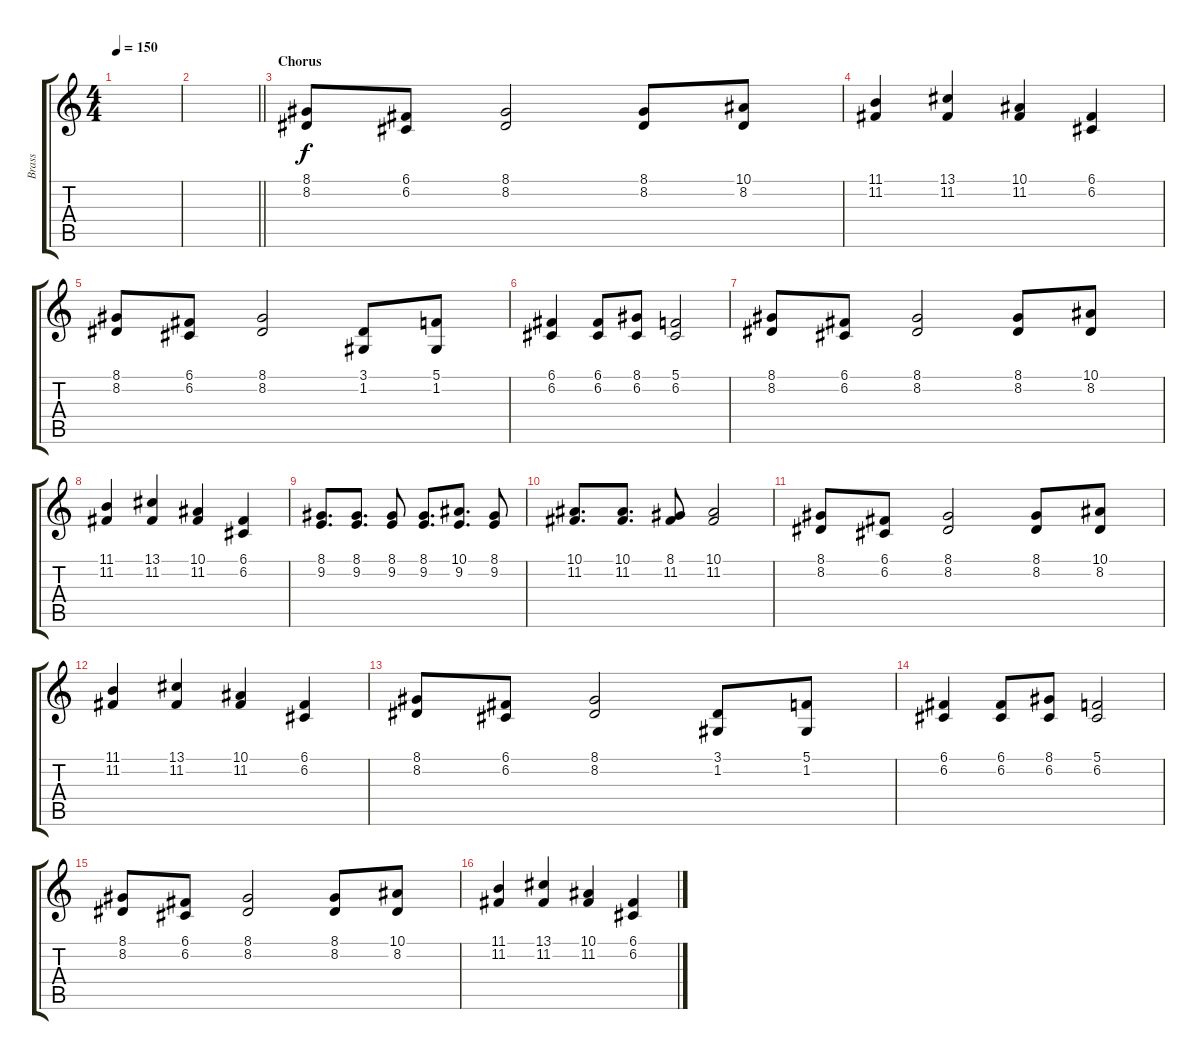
\track ("Brass" "Brass") {instrument brasssection}
\staff {score tabs}
\tuning (C4 G3 Eb3 Bb2 F2 C2) {hide}
\ts (4 4)
\tempo 150
\clef g2
\ks c
|
\barLineRight lightlight
|
\section ("" "Chorus")
(8.1 8.2).8 (6.1 6.2).8 (8.1 8.2).2 (8.1 8.2).8 (10.1 8.2).8 |
(11.1 11.2).4 (13.1 11.2).4 (10.1 11.2).4 (6.1 6.2).4 |
(8.1 8.2).8 (6.1 6.2).8 (8.1 8.2).2 (3.1 1.2).8 (5.1 1.2).8 |
(6.1 6.2).4 (6.1 6.2).8 (8.1 6.2).8 (5.1 6.2).2 |
(8.1 8.2).8 (6.1 6.2).8 (8.1 8.2).2 (8.1 8.2).8 (10.1 8.2).8 |
(11.1 11.2).4 (13.1 11.2).4 (10.1 11.2).4 (6.1 6.2).4 |
(8.1 9.2).8{d} (8.1 9.2).8{d} (8.1 9.2).8 (8.1 9.2).8{d} (10.1 9.2).8{d} (8.1 9.2).8 |
(10.1 11.2).8{d} (10.1 11.2).8{d} (8.1 11.2).8 (10.1 11.2).2 |
(8.1 8.2).8 (6.1 6.2).8 (8.1 8.2).2 (8.1 8.2).8 (10.1 8.2).8 |
(11.1 11.2).4 (13.1 11.2).4 (10.1 11.2).4 (6.1 6.2).4 |
(8.1 8.2).8 (6.1 6.2).8 (8.1 8.2).2 (3.1 1.2).8 (5.1 1.2).8 |
(6.1 6.2).4 (6.1 6.2).8 (8.1 6.2).8 (5.1 6.2).2 |
(8.1 8.2).8 (6.1 6.2).8 (8.1 8.2).2 (8.1 8.2).8 (10.1 8.2).8 |
(11.1 11.2).4 (13.1 11.2).4 (10.1 11.2).4 (6.1 6.2).4
